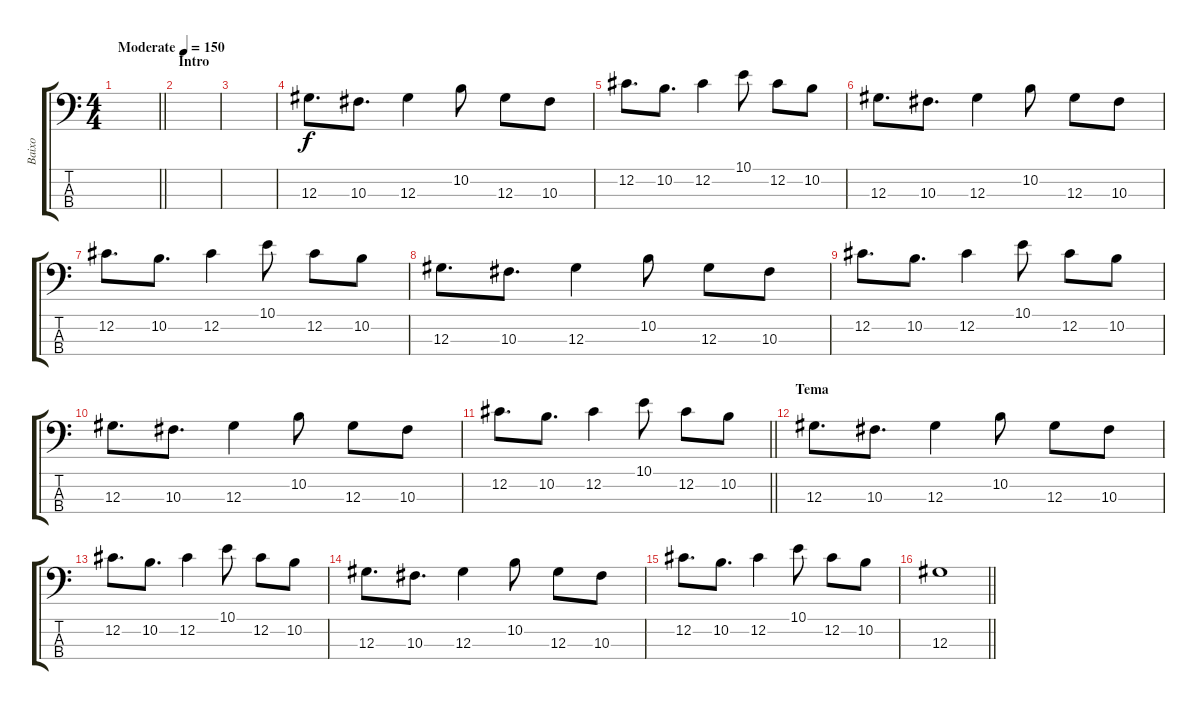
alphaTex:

\track ("Baixo" "Baixo") {instrument electricbassfinger}
\staff {score tabs}
\tuning (Gb2 Db2 Ab1 Eb1) {hide}
\ts (4 4)
\tempo (150 "Moderate")
\clef f4
\barLineRight lightlight
\ks c
|
\section ("" "Intro")
|
|
12.3.8{d} 10.3.8{d} 12.3.4 10.2.8 12.3.8 10.3.8 |
12.2.8{d} 10.2.8{d} 12.2.4 10.1.8 12.2.8 10.2.8 |
12.3.8{d} 10.3.8{d} 12.3.4 10.2.8 12.3.8 10.3.8 |
12.2.8{d} 10.2.8{d} 12.2.4 10.1.8 12.2.8 10.2.8 |
12.3.8{d} 10.3.8{d} 12.3.4 10.2.8 12.3.8 10.3.8 |
12.2.8{d} 10.2.8{d} 12.2.4 10.1.8 12.2.8 10.2.8 |
12.3.8{d} 10.3.8{d} 12.3.4 10.2.8 12.3.8 10.3.8 |
\barLineRight lightlight
12.2.8{d} 10.2.8{d} 12.2.4 10.1.8 12.2.8 10.2.8 |
\section ("" "Tema")
12.3.8{d} 10.3.8{d} 12.3.4 10.2.8 12.3.8 10.3.8 |
12.2.8{d} 10.2.8{d} 12.2.4 10.1.8 12.2.8 10.2.8 |
12.3.8{d} 10.3.8{d} 12.3.4 10.2.8 12.3.8 10.3.8 |
12.2.8{d} 10.2.8{d} 12.2.4 10.1.8 12.2.8 10.2.8 |
\barLineRight lightlight
12.3.1
